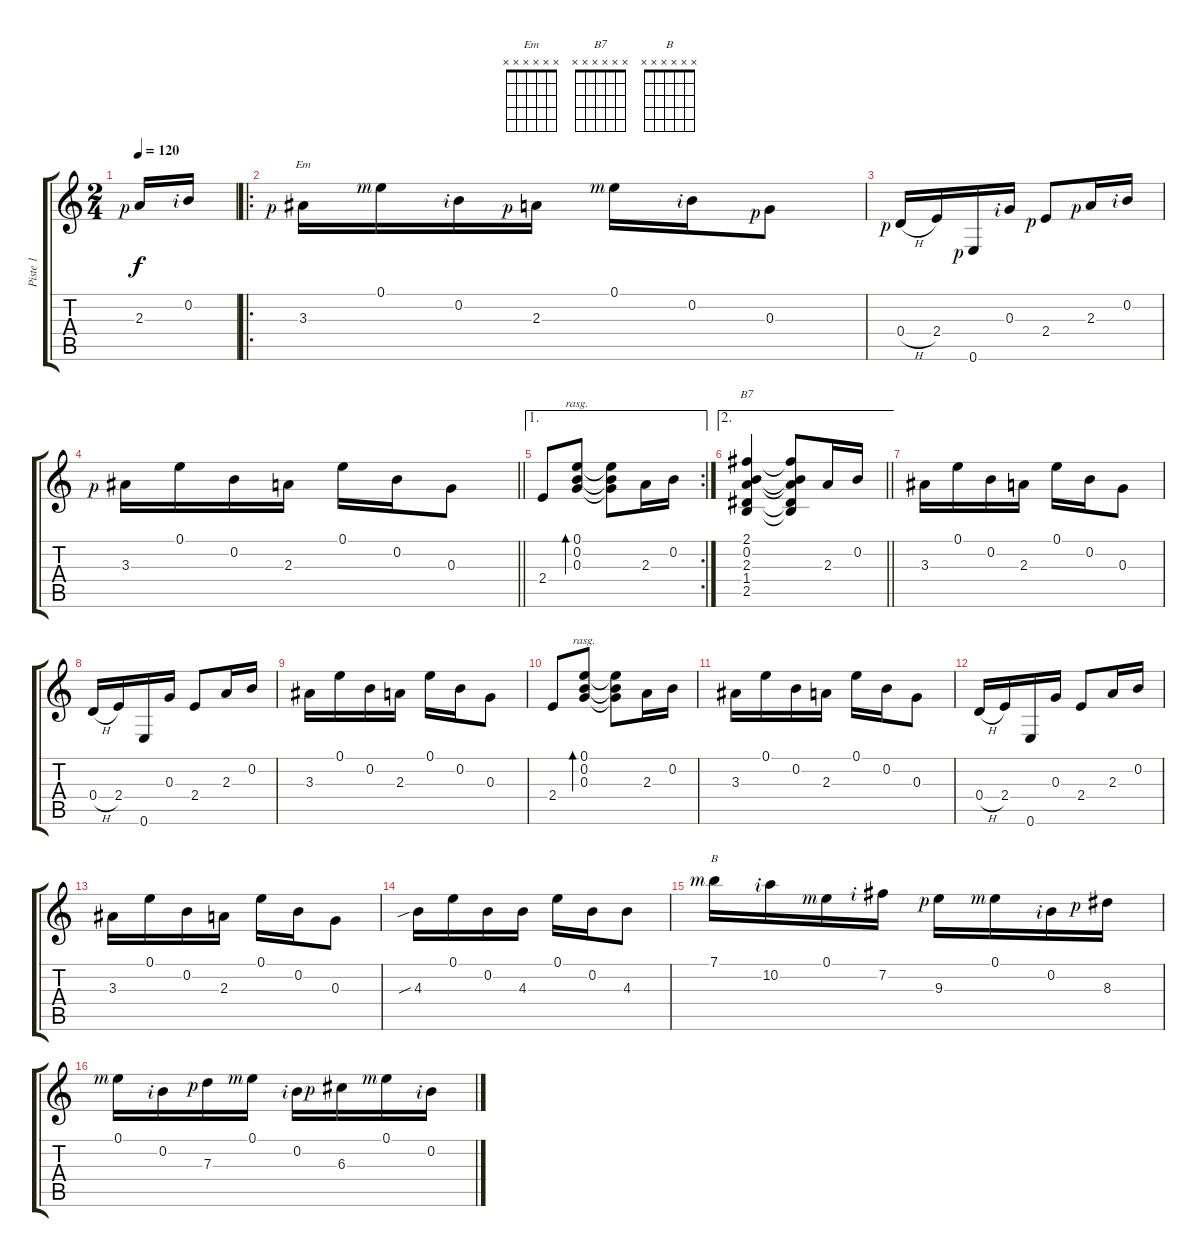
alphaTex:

\track ("Piste 1" "Piste 1") {instrument acousticguitarnylon}
\staff {score tabs}
\tuning (E4 B3 G3 D3 A2 E2) {hide}
\chord ("Em" x x x x x x)
\chord ("B7" x x x x x x)
\chord ("B" x x x x x x)
\ts (2 4)
\tempo 120
\clef g2
\ks c
2.3{rf 1}.16{dy f instrument acousticguitarnylon} 0.2{rf 2}.16 |
\ro
3.3{rf 1}.16{ch "Em"} 0.1{rf 3}.16 0.2{rf 2}.16 2.3{rf 1}.16 0.1{rf 3}.16 0.2{rf 2}.16 0.3{rf 1}.8 |
0.4{h rf 1}.16 2.4.16 0.6{rf 1}.16 0.3{rf 2}.16 2.4{rf 1}.8 2.3{rf 1}.16 0.2{rf 2}.16 |
\barLineRight lightlight
3.3{rf 1}.16 0.1.16 0.2.16 2.3.16 0.1.16 0.2.16 0.3.8 |
\ae 1
\rc 2
2.4.8 (0.1 0.2 0.3).8{bd 120 rasg ii} (0.1{t} 0.2{t} 0.3{t}).8 2.3.16 0.2.16 |
\ae 2
\barLineRight lightlight
(2.1 0.2 2.3 1.4 2.5).4{ch "B7"} (2.1{t} 0.2{t} 2.3{t} 1.4{t} 2.5{t}).8 2.3.16 0.2.16 |
3.3.16 0.1.16 0.2.16 2.3.16 0.1.16 0.2.16 0.3.8 |
0.4{h}.16 2.4.16 0.6.16 0.3.16 2.4.8 2.3.16 0.2.16 |
3.3.16 0.1.16 0.2.16 2.3.16 0.1.16 0.2.16 0.3.8 |
2.4.8 (0.1 0.2 0.3).8{bd 60 rasg ii} (0.1{t} 0.2{t} 0.3{t}).8 2.3.16 0.2.16 |
3.3.16 0.1.16 0.2.16 2.3.16 0.1.16 0.2.16 0.3.8 |
0.4{h}.16 2.4.16 0.6.16 0.3.16 2.4.8 2.3.16 0.2.16 |
3.3.16 0.1.16 0.2.16 2.3.16 0.1.16 0.2.16 0.3.8 |
4.3{sib}.16 0.1.16 0.2.16 4.3.16 0.1.16 0.2.16 4.3.8 |
7.1{rf 3}.16{ch "B"} 10.2{rf 2}.16 0.1{rf 3}.16 7.2{rf 2}.16 9.3{rf 1}.16 0.1{rf 3}.16 0.2{rf 2}.16 8.3{rf 1}.16 |
0.1{rf 3}.16 0.2{rf 2}.16 7.3{rf 1}.16 0.1{rf 3}.16 0.2{rf 2}.16 6.3{rf 1}.16 0.1{rf 3}.16 0.2{rf 2}.16
